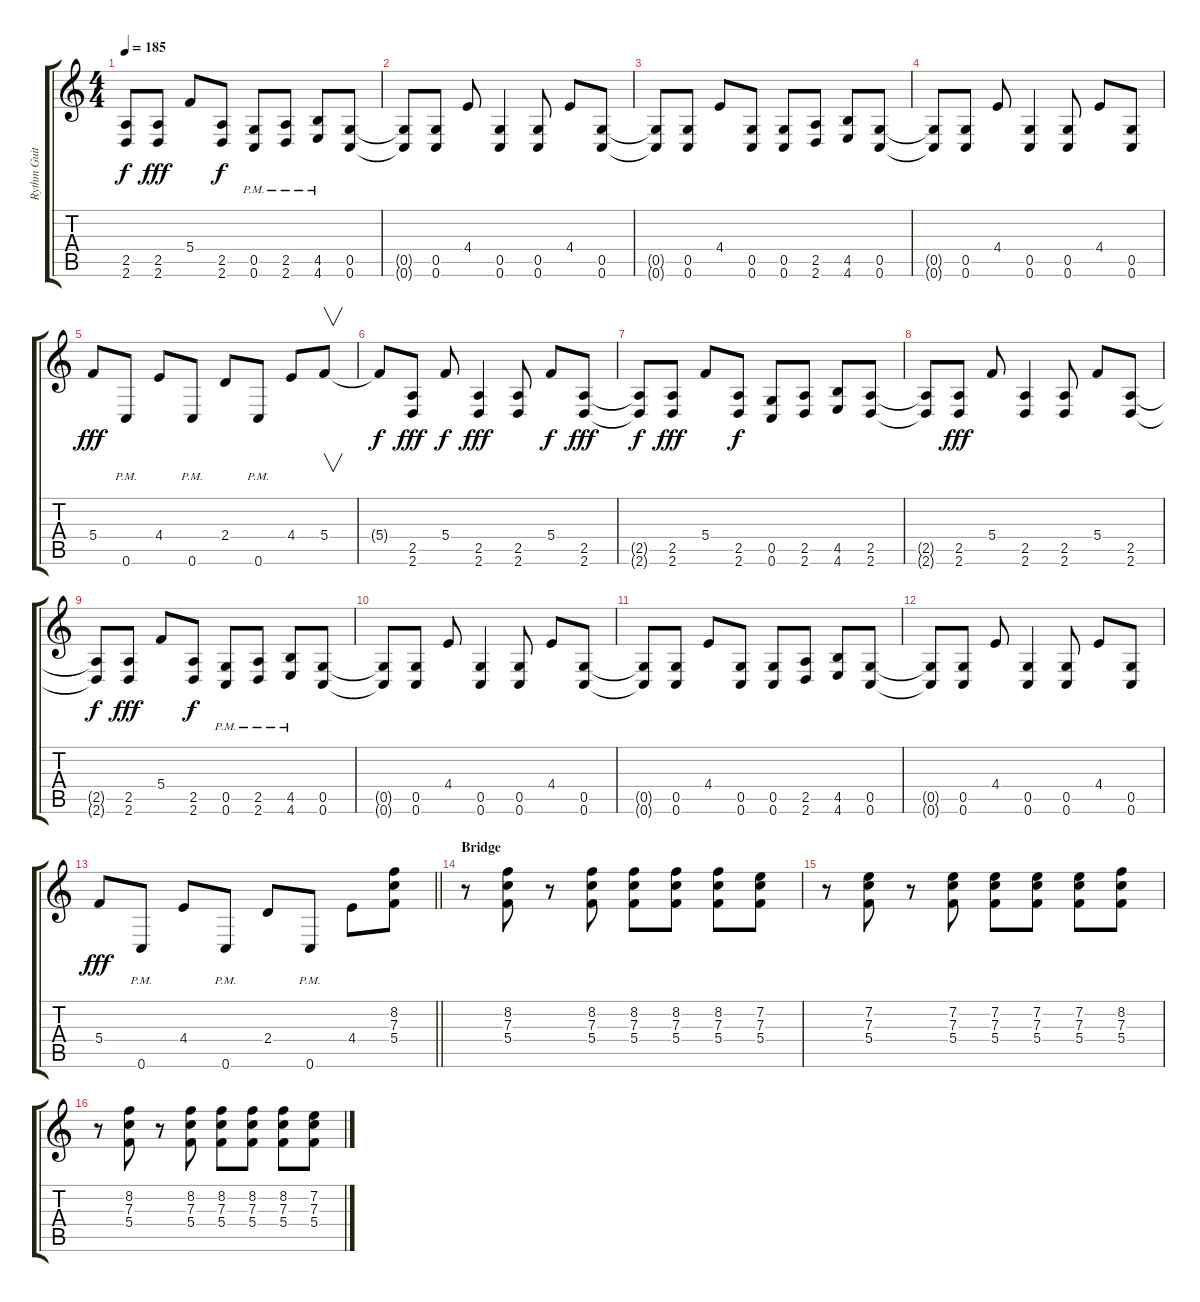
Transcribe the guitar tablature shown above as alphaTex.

\track ("Rythm Guitar I" "Rythm Guit") {instrument distortionguitar}
\staff {score tabs}
\tuning (D4 A3 F3 C3 G2 C2) {hide}
\ts (4 4)
\tempo 185
\clef g2
\ks c
(2.5{t} 2.6{t}).8{dy f} (2.5 2.6).8{dy fff} 5.4.8 (2.5 2.6).8{dy f} (0.5{pm} 0.6{pm}).8 (2.5{pm} 2.6{pm}).8 (4.5{pm} 4.6{pm}).8 (0.5 0.6).8 |
(0.5{t} 0.6{t}).8 (0.5 0.6).8 4.4.8 (0.5 0.6).4 (0.5 0.6).8 4.4.8 (0.5 0.6).8 |
(0.5{t} 0.6{t}).8 (0.5 0.6).8 4.4.8 (0.5 0.6).8 (0.5 0.6).8 (2.5 2.6).8 (4.5 4.6).8 (0.5 0.6).8 |
(0.5{t} 0.6{t}).8 (0.5 0.6).8 4.4.8 (0.5 0.6).4 (0.5 0.6).8 4.4.8 (0.5 0.6).8 |
5.4.8{dy fff} 0.6{pm}.8 4.4.8 0.6{pm}.8 2.4.8 0.6{pm}.8 4.4.8 5.4.8{v} |
5.4{t}.8{dy f} (2.5 2.6).8{dy fff} 5.4.8{dy f} (2.5 2.6).4{dy fff} (2.5 2.6).8 5.4.8{dy f} (2.5 2.6).8{dy fff} |
(2.5{t} 2.6{t}).8{dy f} (2.5 2.6).8{dy fff} 5.4.8 (2.5 2.6).8{dy f} (0.5 0.6).8 (2.5 2.6).8 (4.5 4.6).8 (2.5 2.6).8 |
(2.5{t} 2.6{t}).8 (2.5 2.6).8{dy fff} 5.4.8 (2.5 2.6).4 (2.5 2.6).8 5.4.8 (2.5 2.6).8 |
(2.5{t} 2.6{t}).8{dy f} (2.5 2.6).8{dy fff} 5.4.8 (2.5 2.6).8{dy f} (0.5{pm} 0.6{pm}).8 (2.5{pm} 2.6{pm}).8 (4.5{pm} 4.6{pm}).8 (0.5 0.6).8 |
(0.5{t} 0.6{t}).8 (0.5 0.6).8 4.4.8 (0.5 0.6).4 (0.5 0.6).8 4.4.8 (0.5 0.6).8 |
(0.5{t} 0.6{t}).8 (0.5 0.6).8 4.4.8 (0.5 0.6).8 (0.5 0.6).8 (2.5 2.6).8 (4.5 4.6).8 (0.5 0.6).8 |
(0.5{t} 0.6{t}).8 (0.5 0.6).8 4.4.8 (0.5 0.6).4 (0.5 0.6).8 4.4.8 (0.5 0.6).8 |
\barLineRight lightlight
5.4.8{dy fff} 0.6{pm}.8 4.4.8 0.6{pm}.8 2.4.8 0.6{pm}.8 4.4.8 (8.2 7.3 5.4).8{volume 10} |
\section ("" "Bridge")
r.8 (8.2 7.3 5.4).8 r.8 (8.2 7.3 5.4).8 (8.2 7.3 5.4).8 (8.2 7.3 5.4).8 (8.2 7.3 5.4).8 (7.2 7.3 5.4).8 |
r.8 (7.2 7.3 5.4).8 r.8 (7.2 7.3 5.4).8 (7.2 7.3 5.4).8 (7.2 7.3 5.4).8 (7.2 7.3 5.4).8 (8.2 7.3 5.4).8 |
r.8 (8.2 7.3 5.4).8 r.8 (8.2 7.3 5.4).8 (8.2 7.3 5.4).8 (8.2 7.3 5.4).8 (8.2 7.3 5.4).8 (7.2 7.3 5.4).8
